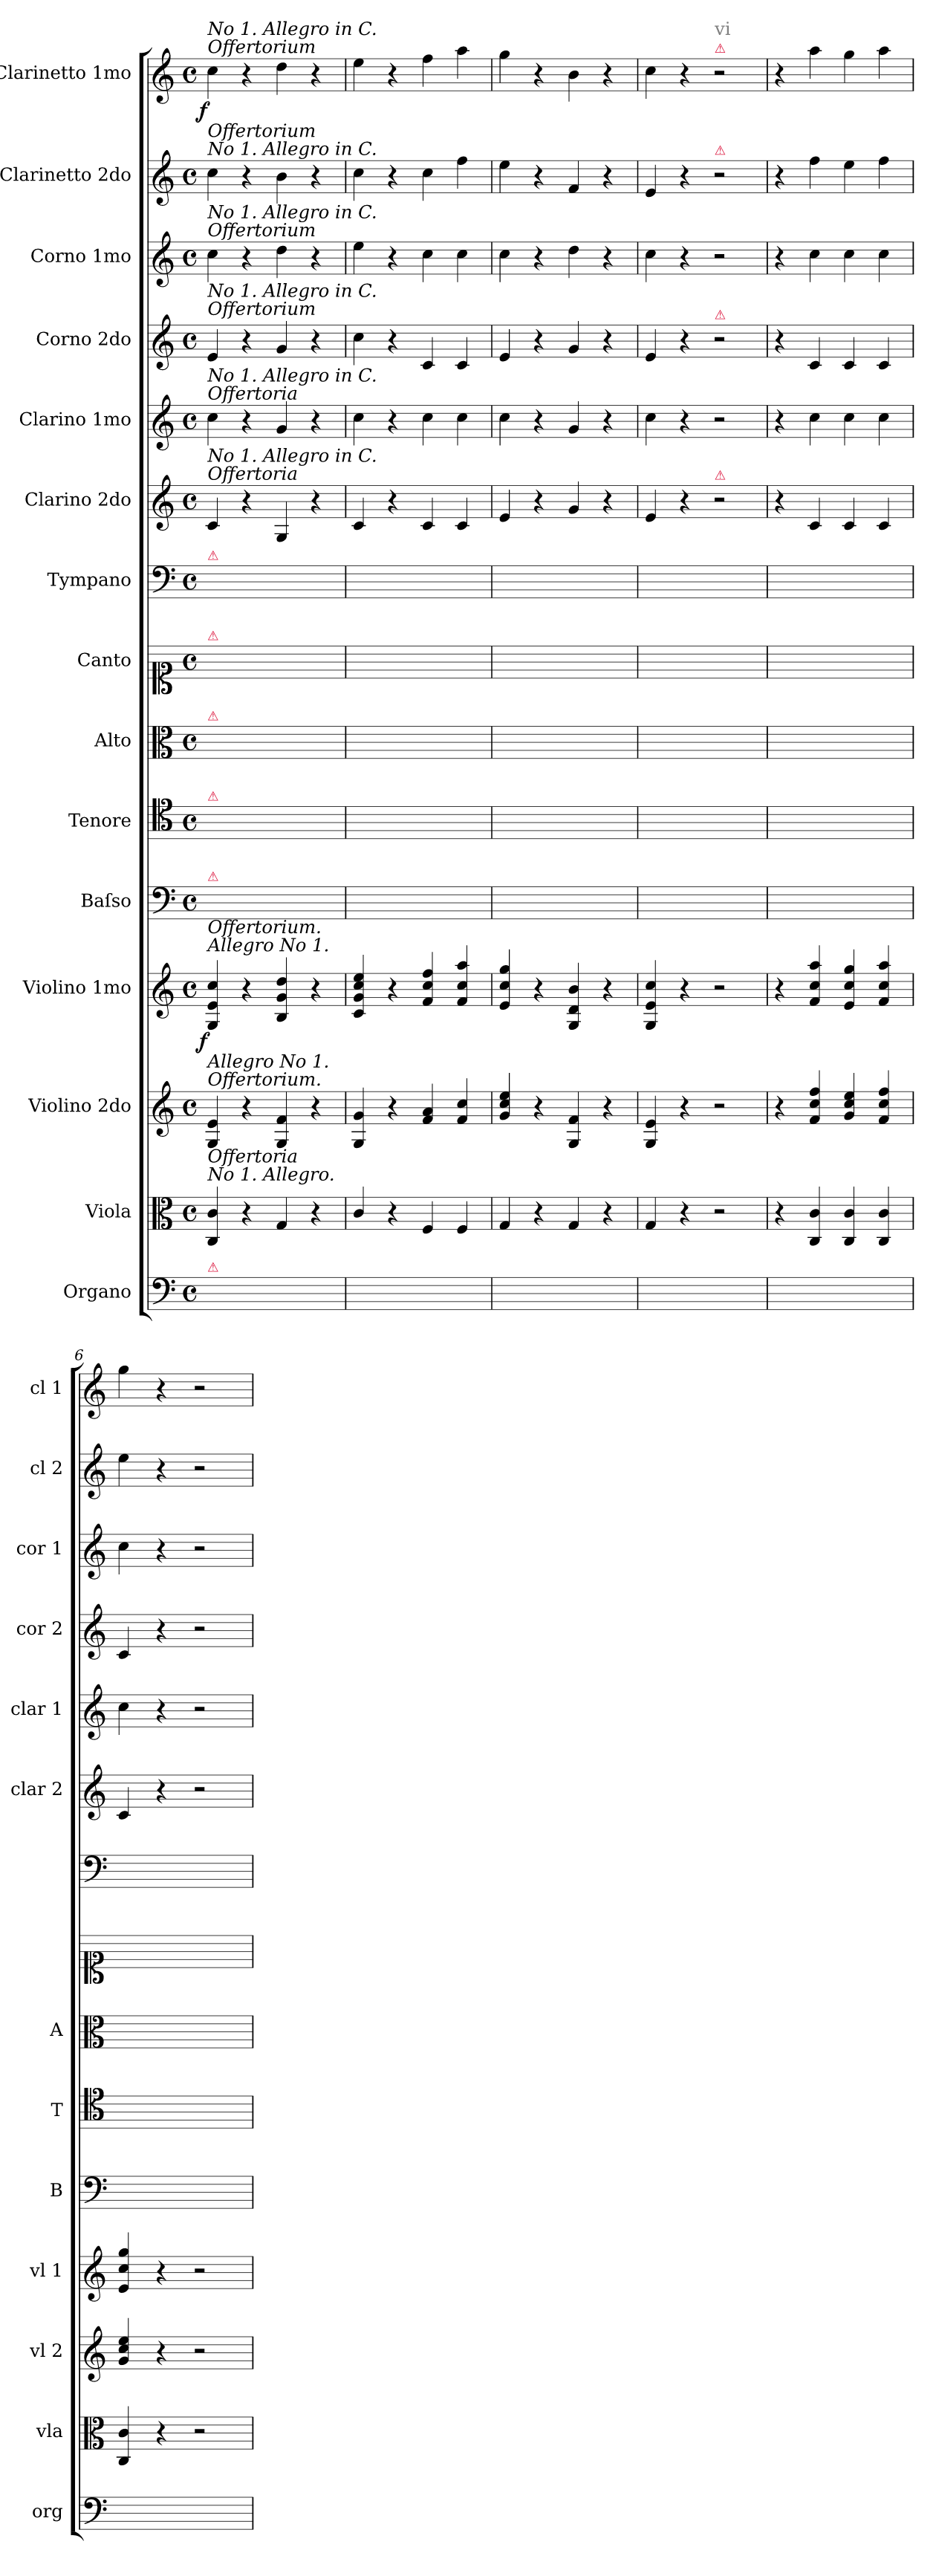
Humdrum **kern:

**kern	**kern	**dynam	**kern	**dynam	**kern	**dynam	**kern	**kern	**kern	**kern	**kern	**kern	**dynam	**kern	**dynam	**kern	**dynam	**kern	**dynam	**kern	**dynam	**kern	**dynam
*part15	*part14	*part14	*part13	*part13	*part12	*part12	*part11	*part10	*part9	*part8	*part7	*part6	*part6	*part5	*part5	*part4	*part4	*part3	*part3	*part2	*part2	*part1	*part1
*staff15	*staff14	*staff14	*staff13	*staff13	*staff12	*staff12	*staff11	*staff10	*staff9	*staff8	*staff7	*staff6	*staff6	*staff5	*staff5	*staff4	*staff4	*staff3	*staff3	*staff2	*staff2	*staff1	*staff1
*I"Organo	*I"Viola	*	*I"Violino 2do	*	*I"Violino 1mo	*	*I"Baſso	*I"Tenore	*I"Alto	*I"Canto	*I"Tympano	*I"Clarino 2do	*	*I"Clarino 1mo	*	*I"Corno 2do	*	*I"Corno 1mo	*	*I"Clarinetto 2do	*	*I"Clarinetto 1mo	*
*I'org	*I'vla	*	*I'vl 2	*	*I'vl 1	*	*I'B	*I'T	*I'A	*	*	*I'clar 2	*	*I'clar 1	*	*I'cor 2	*	*I'cor 1	*	*I'cl 2	*	*I'cl 1	*
*clefF4	*clefC3	*	*clefG2	*	*clefG2	*	*clefF4	*clefC4	*clefC3	*clefC1	*clefF4	*clefG2	*	*clefG2	*	*clefG2	*	*clefG2	*	*clefG2	*	*clefG2	*
*k[]	*k[]	*	*k[]	*	*k[]	*	*k[]	*k[]	*k[]	*k[]	*k[]	*k[]	*	*k[]	*	*k[]	*	*k[]	*	*k[]	*	*k[]	*
*C:	*C:	*	*C:	*	*C:	*	*C:	*C:	*C:	*C:	*C:	*C:	*	*C:	*	*C:	*	*C:	*	*C:	*	*C:	*
*M4/4	*M4/4	*	*M4/4	*	*M4/4	*	*M4/4	*M4/4	*M4/4	*M4/4	*M4/4	*M4/4	*	*M4/4	*	*M4/4	*	*M4/4	*	*M4/4	*	*M4/4	*
*met(c)	*met(c)	*	*met(c)	*	*met(c)	*	*met(c)	*met(c)	*met(c)	*met(c)	*met(c)	*met(c)	*	*met(c)	*	*met(c)	*	*met(c)	*	*met(c)	*	*met(c)	*
=1	=1	=1	=1	=1	=1	=1	=1	=1	=1	=1	=1	=1	=1	=1	=1	=1	=1	=1	=1	=1	=1	=1	=1
!	!	!	!	!	!	!	!	!	!	!	!	!	!	!	!	!	!	!	!	!	!	!LO:TX:a:i:t=Offertorium	!
!	!	!	!	!	!	!	!	!	!	!	!	!	!	!	!	!	!	!	!	!	!	!LO:TX:a:i:t=No 1. Allegro in C.	!
!	!	!	!	!	!	!	!	!	!	!	!	!	!	!	!	!	!	!	!	!LO:TX:a:i:t=No 1. Allegro in C.	!	!	!
!	!	!	!	!	!	!	!	!	!	!	!	!	!	!	!	!	!	!	!	!LO:TX:a:i:t=Offertorium	!	!	!
!	!	!	!	!	!	!	!	!	!	!	!	!	!	!	!	!	!	!LO:TX:a:i:t=Offertorium	!	!	!	!	!
!	!	!	!	!	!	!	!	!	!	!	!	!	!	!	!	!	!	!LO:TX:a:i:t=No 1. Allegro in C.	!	!	!	!	!
!	!	!	!	!	!	!	!	!	!	!	!	!	!	!	!	!LO:TX:a:i:t=Offertorium	!	!	!	!	!	!	!
!	!	!	!	!	!	!	!	!	!	!	!	!	!	!	!	!LO:TX:a:i:t=No 1. Allegro in C.	!	!	!	!	!	!	!
!	!	!	!	!	!	!	!	!	!	!	!	!	!	!LO:TX:a:i:t=Offertoria	!	!	!	!	!	!	!	!	!
!	!	!	!	!	!	!	!	!	!	!	!	!	!	!LO:TX:a:i:t=No 1. Allegro in C.	!	!	!	!	!	!	!	!	!
!	!	!	!	!	!	!	!	!	!	!	!	!LO:TX:a:i:t=Offertoria	!	!	!	!	!	!	!	!	!	!	!
!	!	!	!	!	!	!	!	!	!	!	!	!LO:TX:a:i:t=No 1. Allegro in C.	!	!	!	!	!	!	!	!	!	!	!
!	!	!	!	!	!	!	!	!	!	!	!LO:TX:a:color=crimson:t=⚠	!	!	!	!	!	!	!	!	!	!	!	!
!	!	!	!	!	!	!	!	!	!	!LO:TX:a:color=crimson:t=⚠	!	!	!	!	!	!	!	!	!	!	!	!	!
!	!	!	!	!	!	!	!	!	!LO:TX:a:color=crimson:t=⚠	!	!	!	!	!	!	!	!	!	!	!	!	!	!
!	!	!	!	!	!	!	!	!LO:TX:a:color=crimson:t=⚠	!	!	!	!	!	!	!	!	!	!	!	!	!	!	!
!	!	!	!	!	!	!	!LO:TX:a:color=crimson:t=⚠	!	!	!	!	!	!	!	!	!	!	!	!	!	!	!	!
!	!	!	!	!	!LO:TX:a:i:t=Allegro No 1.	!	!	!	!	!	!	!	!	!	!	!	!	!	!	!	!	!	!
!	!	!	!	!	!LO:TX:a:i:t=Offertorium.	!	!	!	!	!	!	!	!	!	!	!	!	!	!	!	!	!	!
!	!	!	!LO:TX:a:i:t=Offertorium.	!	!	!	!	!	!	!	!	!	!	!	!	!	!	!	!	!	!	!	!
!	!	!	!LO:TX:a:i:t=Allegro No 1.	!	!	!	!	!	!	!	!	!	!	!	!	!	!	!	!	!	!	!	!
!	!LO:TX:a:i:t=No 1. Allegro.	!	!	!	!	!	!	!	!	!	!	!	!	!	!	!	!	!	!	!	!	!	!
!	!LO:TX:a:i:t=Offertoria	!	!	!	!	!	!	!	!	!	!	!	!	!	!	!	!	!	!	!	!	!	!
!LO:TX:a:color=crimson:t=⚠	!	!	!	!	!	!	!	!	!	!	!	!	!	!	!	!	!	!	!	!	!	!	!
!	!	!LO:DY:rj	!	!LO:DY:rj	!	!LO:DY:rj	!	!	!	!	!	!	!LO:DY:rj	!	!LO:DY:rj	!	!LO:DY:rj	!	!LO:DY:rj	!	!LO:DY:rj	!	!LO:DY:rj
1ryy	4C/ 4c/	fr	4G/ 4e/	fr.	4G/ 4e/ 4cc/	f	1ryy	1ryy	1ryy	1ryy	1ryy	4c/	fr	4cc\	fr.	4e/	fr	4cc\	fr.	4cc\	fr	4cc\	f.
.	4r	.	4r	.	4r	.	.	.	.	.	.	4r	.	4r	.	4r	.	4r	.	4r	.	4r	.
.	4G/	.	4G/ 4f/	.	4B/ 4g/ 4dd/	.	.	.	.	.	.	4G/	.	4g/	.	4g/	.	4dd\	.	4b\	.	4dd\	.
.	4r	.	4r	.	4r	.	.	.	.	.	.	4r	.	4r	.	4r	.	4r	.	4r	.	4r	.
=2	=2	=2	=2	=2	=2	=2	=2	=2	=2	=2	=2	=2	=2	=2	=2	=2	=2	=2	=2	=2	=2	=2	=2
1ryy	4c/	.	4G/ 4g/	.	4c/ 4g/ 4cc/ 4ee/	.	1ryy	1ryy	1ryy	1ryy	1ryy	4c/	.	4cc\	.	4cc\	.	4ee\	.	4cc\	.	4ee\	.
.	4r	.	4r	.	4r	.	.	.	.	.	.	4r	.	4r	.	4r	.	4r	.	4r	.	4r	.
.	4F/	.	4f/ 4a/	.	4f/ 4cc/ 4ff/	.	.	.	.	.	.	4c/	.	4cc\	.	4c/	.	4cc\	.	4cc\	.	4ff\	.
.	4F/	.	4f/ 4cc/	.	4f/ 4cc/ 4aa/	.	.	.	.	.	.	4c/	.	4cc\	.	4c/	.	4cc\	.	4ff\	.	4aa\	.
=3	=3	=3	=3	=3	=3	=3	=3	=3	=3	=3	=3	=3	=3	=3	=3	=3	=3	=3	=3	=3	=3	=3	=3
1ryy	4G/	.	4g/ 4cc/ 4ee/	.	4e/ 4cc/ 4gg/	.	1ryy	1ryy	1ryy	1ryy	1ryy	4e/	.	4cc\	.	4e/	.	4cc\	.	4ee\	.	4gg\	.
.	4r	.	4r	.	4r	.	.	.	.	.	.	4r	.	4r	.	4r	.	4r	.	4r	.	4r	.
.	4G/	.	4G/ 4f/	.	4G/ 4d/ 4b/	.	.	.	.	.	.	4g/	.	4g/	.	4g/	.	4dd\	.	4f/	.	4b\	.
.	4r	.	4r	.	4r	.	.	.	.	.	.	4r	.	4r	.	4r	.	4r	.	4r	.	4r	.
=4	=4	=4	=4	=4	=4	=4	=4	=4	=4	=4	=4	=4	=4	=4	=4	=4	=4	=4	=4	=4	=4	=4	=4
1ryy	4G/	.	4G/ 4e/	.	4G/ 4e/ 4cc/	.	1ryy	1ryy	1ryy	1ryy	1ryy	4e/	.	4cc\	.	4e/	.	4cc\	.	4e/	.	4cc\	.
.	4r	.	4r	.	4r	.	.	.	.	.	.	4r	.	4r	.	4r	.	4r	.	4r	.	4r	.
!	!	!	!	!	!	!	!	!	!	!	!	!	!	!	!	!	!	!	!	!	!	!LO:TX:a:color=crimson:t=⚠	!
!	!	!	!	!	!	!	!	!	!	!	!	!	!	!	!	!	!	!	!	!	!	!LO:TX:a:color=grey:t=vi	!
!	!	!	!	!	!	!	!	!	!	!	!	!	!	!	!	!	!	!	!	!LO:TX:a:color=crimson:t=⚠	!	!	!
!	!	!	!	!	!	!	!	!	!	!	!	!	!	!	!	!LO:TX:a:color=crimson:t=⚠	!	!	!	!	!	!	!
!	!	!	!	!	!	!	!	!	!	!	!	!LO:TX:a:color=crimson:t=⚠	!	!	!	!	!	!	!	!	!	!	!
.	2r	.	2r	.	2r	.	.	.	.	.	.	2r	.	2r	.	2r	.	2r	.	2r	.	2r	.
=5	=5	=5	=5	=5	=5	=5	=5	=5	=5	=5	=5	=5	=5	=5	=5	=5	=5	=5	=5	=5	=5	=5	=5
1ryy	4r	.	4r	.	4r	.	1ryy	1ryy	1ryy	1ryy	1ryy	4r	.	4r	.	4r	.	4r	.	4r	.	4r	.
.	4C/ 4c/	.	4f/ 4cc/ 4ff/	.	4f/ 4cc/ 4aa/	.	.	.	.	.	.	4c/	.	4cc\	.	4c/	.	4cc\	.	4ff\	.	4aa\	.
.	4C/ 4c/	.	4g/ 4cc/ 4ee/	.	4e/ 4cc/ 4gg/	.	.	.	.	.	.	4c/	.	4cc\	.	4c/	.	4cc\	.	4ee\	.	4gg\	.
.	4C/ 4c/	.	4f/ 4cc/ 4ff/	.	4f/ 4cc/ 4aa/	.	.	.	.	.	.	4c/	.	4cc\	.	4c/	.	4cc\	.	4ff\	.	4aa\	.
=6	=6	=6	=6	=6	=6	=6	=6	=6	=6	=6	=6	=6	=6	=6	=6	=6	=6	=6	=6	=6	=6	=6	=6
1ryy	4C/ 4c/	.	4g/ 4cc/ 4ee/	.	4e/ 4cc/ 4gg/	.	1ryy	1ryy	1ryy	1ryy	1ryy	4c/	.	4cc\	.	4c/	.	4cc\	.	4ee\	.	4gg\	.
.	4r	.	4r	.	4r	.	.	.	.	.	.	4r	.	4r	.	4r	.	4r	.	4r	.	4r	.
.	2r	.	2r	.	2r	.	.	.	.	.	.	2r	.	2r	.	2r	.	2r	.	2r	.	2r	.
=	=	=	=	=	=	=	=	=	=	=	=	=	=	=	=	=	=	=	=	=	=	=	=
*-	*-	*-	*-	*-	*-	*-	*-	*-	*-	*-	*-	*-	*-	*-	*-	*-	*-	*-	*-	*-	*-	*-	*-
